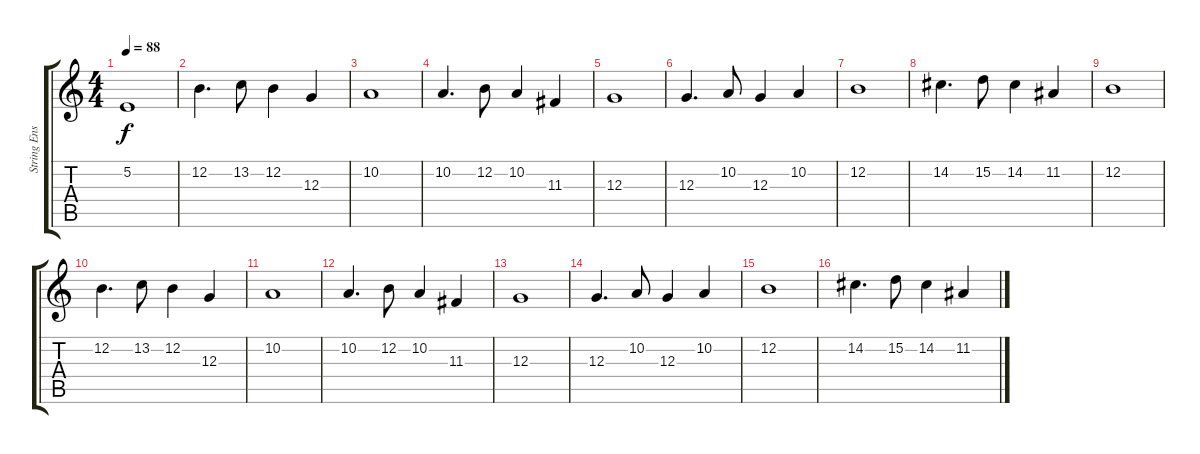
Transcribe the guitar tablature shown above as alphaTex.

\track ("String Ensemble" "String Ens") {instrument stringensemble1}
\staff {score tabs}
\tuning (E4 B3 G3 D3 A2 E2) {hide}
\ts (4 4)
\tempo 88
\clef g2
\ks c
5.2.1{dy f} |
12.2.4{d} 13.2.8 12.2.4 12.3.4 |
10.2.1 |
10.2.4{d} 12.2.8 10.2.4 11.3.4 |
12.3.1 |
12.3.4{d} 10.2.8 12.3.4 10.2.4 |
12.2.1 |
14.2.4{d} 15.2.8 14.2.4 11.2.4 |
12.2.1 |
12.2.4{d} 13.2.8 12.2.4 12.3.4 |
10.2.1 |
10.2.4{d} 12.2.8 10.2.4 11.3.4 |
12.3.1 |
12.3.4{d} 10.2.8 12.3.4 10.2.4 |
12.2.1 |
14.2.4{d} 15.2.8 14.2.4 11.2.4
